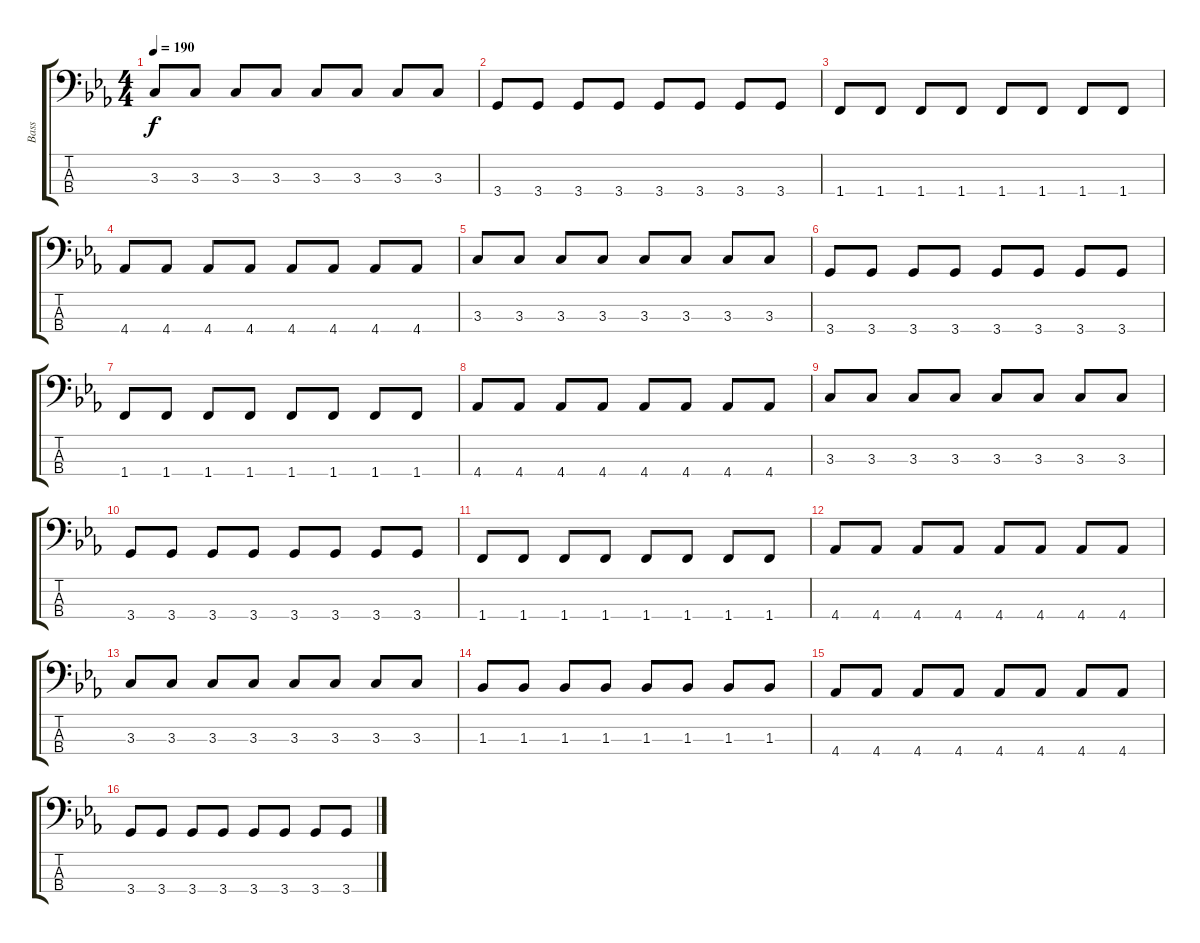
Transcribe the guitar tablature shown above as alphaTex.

\track ("Bass" "Bass") {instrument electricbasspick}
\staff {score tabs}
\tuning (G2 D2 A1 E1) {hide}
\ts (4 4)
\tempo 190
\clef f4
\ks eb
3.3.8{dy f} 3.3.8 3.3.8 3.3.8 3.3.8 3.3.8 3.3.8 3.3.8 |
3.4.8 3.4.8 3.4.8 3.4.8 3.4.8 3.4.8 3.4.8 3.4.8 |
1.4.8 1.4.8 1.4.8 1.4.8 1.4.8 1.4.8 1.4.8 1.4.8 |
4.4.8 4.4.8 4.4.8 4.4.8 4.4.8 4.4.8 4.4.8 4.4.8 |
3.3.8 3.3.8 3.3.8 3.3.8 3.3.8 3.3.8 3.3.8 3.3.8 |
3.4.8 3.4.8 3.4.8 3.4.8 3.4.8 3.4.8 3.4.8 3.4.8 |
1.4.8 1.4.8 1.4.8 1.4.8 1.4.8 1.4.8 1.4.8 1.4.8 |
4.4.8 4.4.8 4.4.8 4.4.8 4.4.8 4.4.8 4.4.8 4.4.8 |
3.3.8 3.3.8 3.3.8 3.3.8 3.3.8 3.3.8 3.3.8 3.3.8 |
3.4.8 3.4.8 3.4.8 3.4.8 3.4.8 3.4.8 3.4.8 3.4.8 |
1.4.8 1.4.8 1.4.8 1.4.8 1.4.8 1.4.8 1.4.8 1.4.8 |
4.4.8 4.4.8 4.4.8 4.4.8 4.4.8 4.4.8 4.4.8 4.4.8 |
3.3.8 3.3.8 3.3.8 3.3.8 3.3.8 3.3.8 3.3.8 3.3.8 |
1.3.8 1.3.8 1.3.8 1.3.8 1.3.8 1.3.8 1.3.8 1.3.8 |
4.4.8 4.4.8 4.4.8 4.4.8 4.4.8 4.4.8 4.4.8 4.4.8 |
3.4.8 3.4.8 3.4.8 3.4.8 3.4.8 3.4.8 3.4.8 3.4.8
